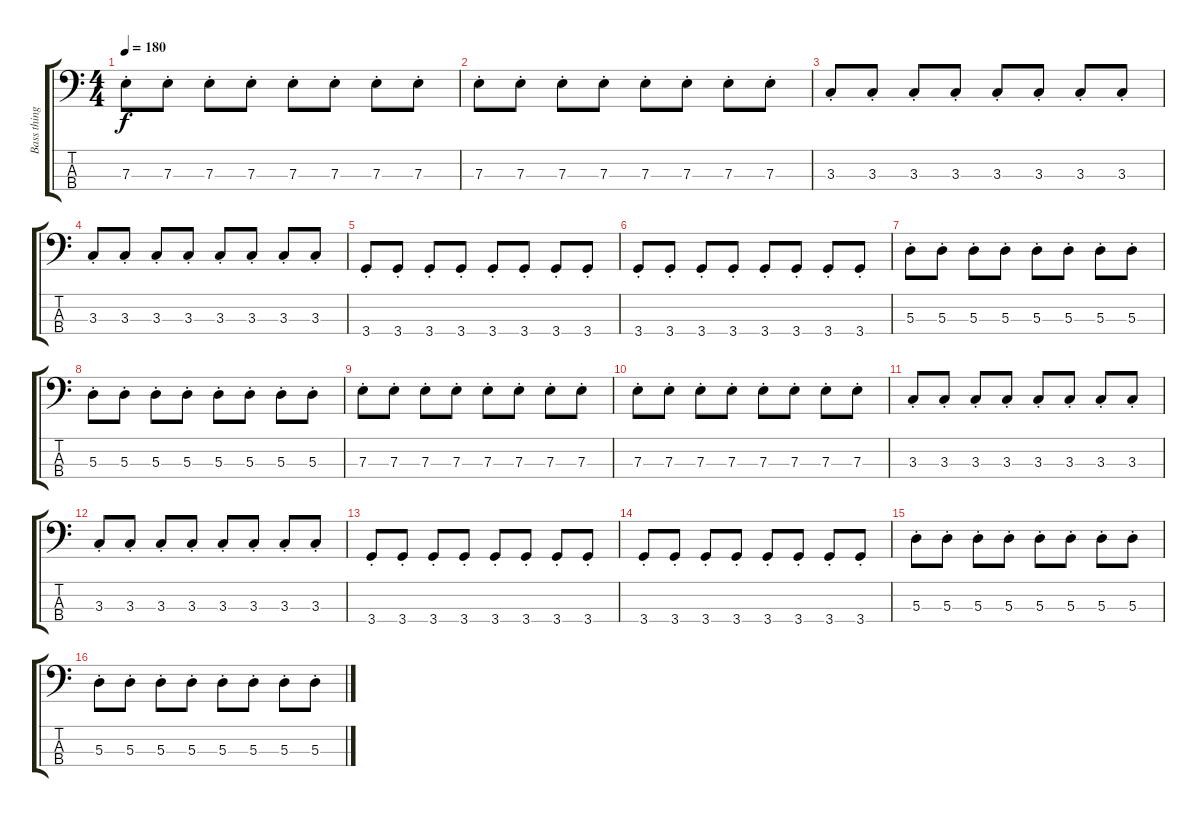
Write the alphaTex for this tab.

\track ("Bass thingy" "Bass thing") {instrument electricguitarmuted}
\staff {score tabs}
\tuning (G2 D2 A1 E1) {hide}
\ts (4 4)
\tempo 180
\clef f4
\ks c
7.3{st}.8{dy f} 7.3{st}.8 7.3{st}.8 7.3{st}.8 7.3{st}.8 7.3{st}.8 7.3{st}.8 7.3{st}.8 |
7.3{st}.8 7.3{st}.8 7.3{st}.8 7.3{st}.8 7.3{st}.8 7.3{st}.8 7.3{st}.8 7.3{st}.8 |
3.3{st}.8 3.3{st}.8 3.3{st}.8 3.3{st}.8 3.3{st}.8 3.3{st}.8 3.3{st}.8 3.3{st}.8 |
3.3{st}.8 3.3{st}.8 3.3{st}.8 3.3{st}.8 3.3{st}.8 3.3{st}.8 3.3{st}.8 3.3{st}.8 |
3.4{st}.8 3.4{st}.8 3.4{st}.8 3.4{st}.8 3.4{st}.8 3.4{st}.8 3.4{st}.8 3.4{st}.8 |
3.4{st}.8 3.4{st}.8 3.4{st}.8 3.4{st}.8 3.4{st}.8 3.4{st}.8 3.4{st}.8 3.4{st}.8 |
5.3{st}.8 5.3{st}.8 5.3{st}.8 5.3{st}.8 5.3{st}.8 5.3{st}.8 5.3{st}.8 5.3{st}.8 |
5.3{st}.8 5.3{st}.8 5.3{st}.8 5.3{st}.8 5.3{st}.8 5.3{st}.8 5.3{st}.8 5.3{st}.8 |
7.3{st}.8 7.3{st}.8 7.3{st}.8 7.3{st}.8 7.3{st}.8 7.3{st}.8 7.3{st}.8 7.3{st}.8 |
7.3{st}.8 7.3{st}.8 7.3{st}.8 7.3{st}.8 7.3{st}.8 7.3{st}.8 7.3{st}.8 7.3{st}.8 |
3.3{st}.8 3.3{st}.8 3.3{st}.8 3.3{st}.8 3.3{st}.8 3.3{st}.8 3.3{st}.8 3.3{st}.8 |
3.3{st}.8 3.3{st}.8 3.3{st}.8 3.3{st}.8 3.3{st}.8 3.3{st}.8 3.3{st}.8 3.3{st}.8 |
3.4{st}.8 3.4{st}.8 3.4{st}.8 3.4{st}.8 3.4{st}.8 3.4{st}.8 3.4{st}.8 3.4{st}.8 |
3.4{st}.8 3.4{st}.8 3.4{st}.8 3.4{st}.8 3.4{st}.8 3.4{st}.8 3.4{st}.8 3.4{st}.8 |
5.3{st}.8 5.3{st}.8 5.3{st}.8 5.3{st}.8 5.3{st}.8 5.3{st}.8 5.3{st}.8 5.3{st}.8 |
5.3{st}.8 5.3{st}.8 5.3{st}.8 5.3{st}.8 5.3{st}.8 5.3{st}.8 5.3{st}.8 5.3{st}.8
